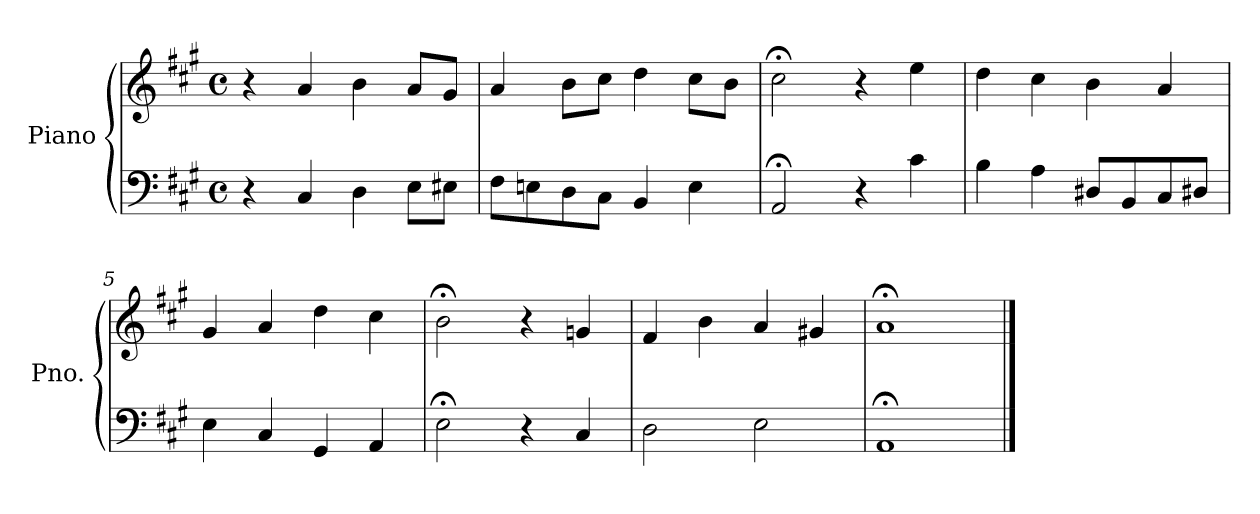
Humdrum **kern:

**kern	**kern
*part1	*part1
*staff2	*staff1
*I"Piano	*
*I'Pno.	*
*clefF4	*clefG2
*k[f#c#g#]	*k[f#c#g#]
*M4/4	*M4/4
*met(c)	*met(c)
=1	=1
4r	4r
4C#/	4a/
4D\	4b\
8E\L	8a/L
8E#X\J	8g#/J
=2	=2
8F#\L	4a/
8En\	.
8D\	8b\L
8C#\J	8cc#\J
4BB/	4dd\
4E\	8cc#\L
.	8b\J
=3	=3
2AA;</	2cc#;<\
4r	4r
4c#\	4ee\
=4	=4
4B\	4dd\
4A\	4cc#\
8D#X/L	4b\
8BB/	.
8C#/	4a/
8D#X/J	.
=5	=5
4E\	4g#/
4C#/	4a/
4GG#/	4dd\
4AA/	4cc#\
=6	=6
2E;<\	2b;<\
4r	4r
4C#/	4gn/
!!LO:LB:g=z
=7	=7
2D\	4f#/
.	4b\
2E\	4a/
.	4g#X/
=8	=8
1AA;<	1a;<
==	==
*-	*-
